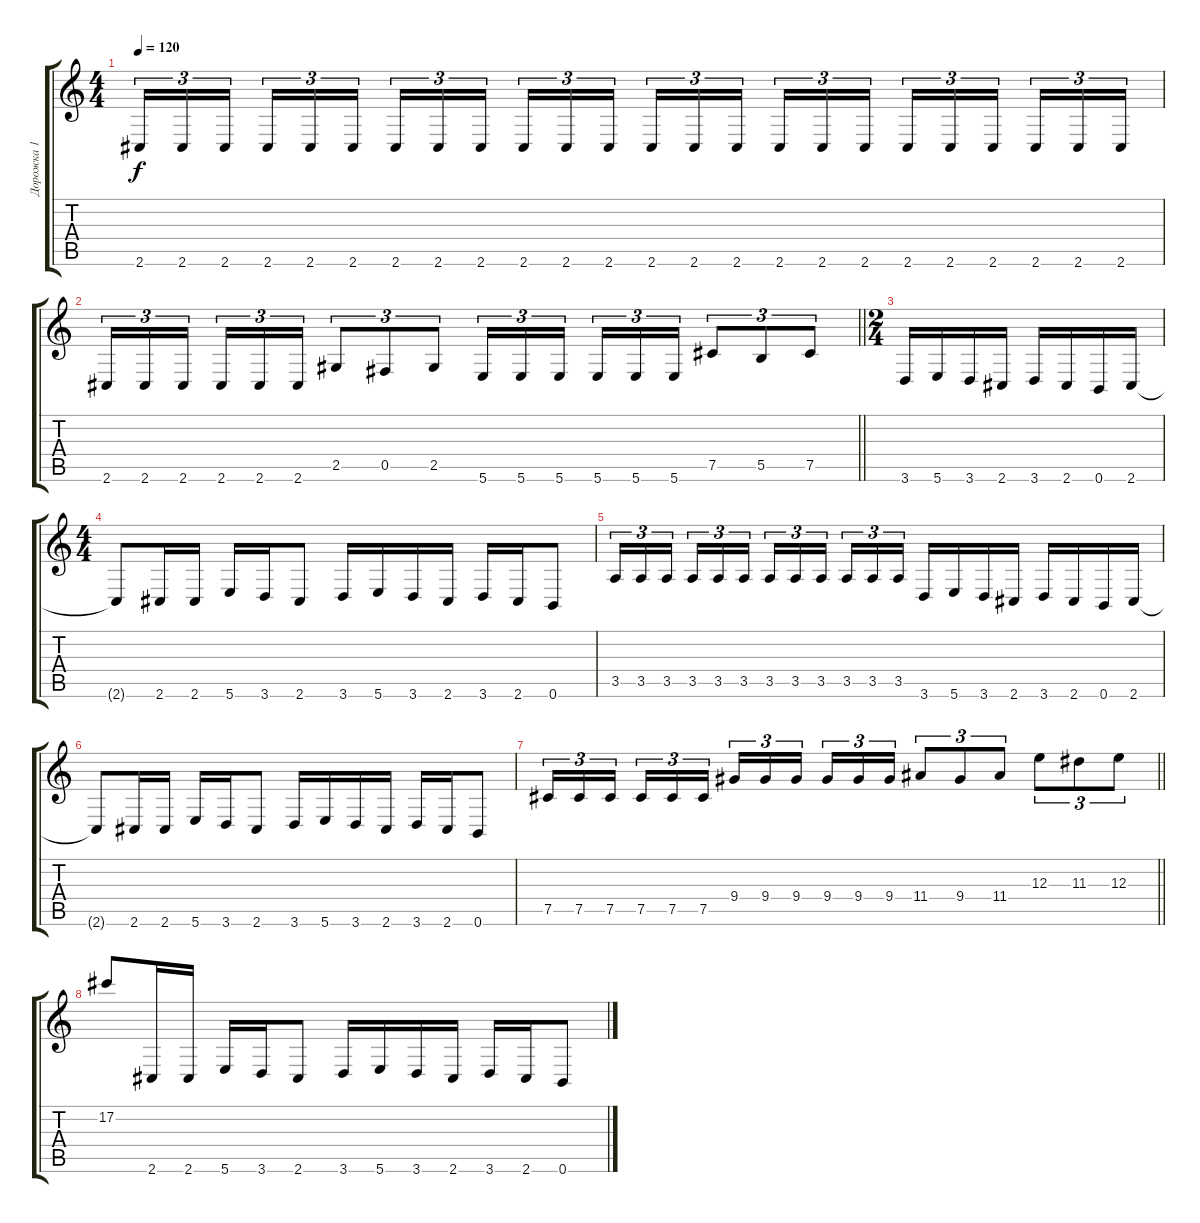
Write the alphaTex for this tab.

\track ("Дорожка 1" "Дорожка 1") {instrument distortionguitar}
\staff {score tabs}
\tuning (Db4 Ab3 E3 B2 Gb2 B1) {hide}
\ts (4 4)
\tempo 120
\clef g2
\ks c
2.6.16{tu (3 2) dy f} 2.6.16{tu (3 2)} 2.6.16{tu (3 2) beam splitsecondary} 2.6.16{tu (3 2)} 2.6.16{tu (3 2)} 2.6.16{tu (3 2)} 2.6.16{tu (3 2)} 2.6.16{tu (3 2)} 2.6.16{tu (3 2) beam splitsecondary} 2.6.16{tu (3 2)} 2.6.16{tu (3 2)} 2.6.16{tu (3 2)} 2.6.16{tu (3 2)} 2.6.16{tu (3 2)} 2.6.16{tu (3 2) beam splitsecondary} 2.6.16{tu (3 2)} 2.6.16{tu (3 2)} 2.6.16{tu (3 2)} 2.6.16{tu (3 2)} 2.6.16{tu (3 2)} 2.6.16{tu (3 2) beam splitsecondary} 2.6.16{tu (3 2)} 2.6.16{tu (3 2)} 2.6.16{tu (3 2)} |
\barLineRight lightlight
2.6.16{tu (3 2)} 2.6.16{tu (3 2)} 2.6.16{tu (3 2) beam splitsecondary} 2.6.16{tu (3 2)} 2.6.16{tu (3 2)} 2.6.16{tu (3 2)} 2.5.8{tu (3 2)} 0.5.8{tu (3 2)} 2.5.8{tu (3 2)} 5.6.16{tu (3 2)} 5.6.16{tu (3 2)} 5.6.16{tu (3 2) beam splitsecondary} 5.6.16{tu (3 2)} 5.6.16{tu (3 2)} 5.6.16{tu (3 2)} 7.5.8{tu (3 2)} 5.5.8{tu (3 2)} 7.5.8{tu (3 2)} |
\ts (2 4)
3.6.16 5.6.16 3.6.16 2.6.16 3.6.16 2.6.16 0.6.16 2.6.16 |
\ts (4 4)
2.6{t}.8 2.6.16 2.6.16 5.6.16 3.6.16 2.6.8 3.6.16 5.6.16 3.6.16 2.6.16 3.6.16 2.6.16 0.6.8 |
3.5.16{tu (3 2)} 3.5.16{tu (3 2)} 3.5.16{tu (3 2) beam splitsecondary} 3.5.16{tu (3 2)} 3.5.16{tu (3 2)} 3.5.16{tu (3 2)} 3.5.16{tu (3 2)} 3.5.16{tu (3 2)} 3.5.16{tu (3 2) beam splitsecondary} 3.5.16{tu (3 2)} 3.5.16{tu (3 2)} 3.5.16{tu (3 2)} 3.6.16 5.6.16 3.6.16 2.6.16 3.6.16 2.6.16 0.6.16 2.6.16 |
2.6{t}.8 2.6.16 2.6.16 5.6.16 3.6.16 2.6.8 3.6.16 5.6.16 3.6.16 2.6.16 3.6.16 2.6.16 0.6.8 |
\barLineRight lightlight
7.5.16{tu (3 2)} 7.5.16{tu (3 2)} 7.5.16{tu (3 2) beam splitsecondary} 7.5.16{tu (3 2)} 7.5.16{tu (3 2)} 7.5.16{tu (3 2)} 9.4.16{tu (3 2)} 9.4.16{tu (3 2)} 9.4.16{tu (3 2) beam splitsecondary} 9.4.16{tu (3 2)} 9.4.16{tu (3 2)} 9.4.16{tu (3 2)} 11.4.8{tu (3 2)} 9.4.8{tu (3 2)} 11.4.8{tu (3 2)} 12.3.8{tu (3 2)} 11.3.8{tu (3 2)} 12.3.8{tu (3 2)} |
17.2.8 2.6.16 2.6.16 5.6.16 3.6.16 2.6.8 3.6.16 5.6.16 3.6.16 2.6.16 3.6.16 2.6.16 0.6.8
